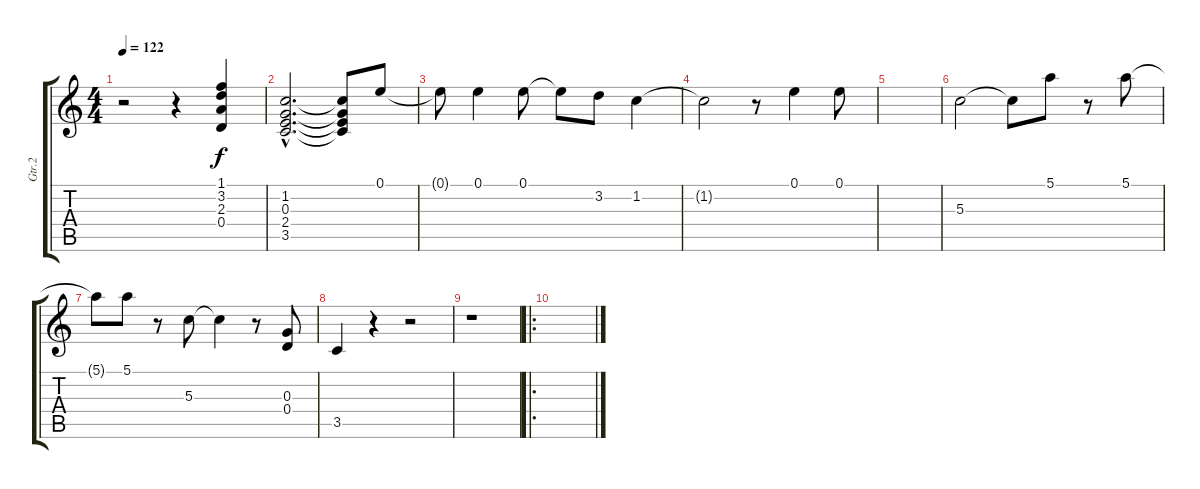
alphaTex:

\track ("Gtr.2" "Gtr.2") {instrument electricguitarclean}
\staff {score tabs}
\tuning (E4 B3 G3 D3 A2 E2) {hide}
\ts (4 4)
\tempo 122
\clef g2
\ks c
r.2{dy f instrument electricguitarclean} r.4 (1.1 3.2 2.3 0.4).4 |
(1.2{hac} 0.3{hac} 2.4{hac} 3.5{hac}).2{d} (1.2{t} 0.3{t} 2.4{t} 3.5{t}).8 0.1.8 |
0.1{t}.8 0.1.4 0.1.8 0.1{t}.8 3.2.8 1.2.4 |
1.2{t}.2 r.8 0.1.4 0.1.8 |
|
5.3.2 5.3{t}.8 5.1.8 r.8 5.1.8 |
5.1{t}.8 5.1.8 r.8 5.3.8 5.3{t}.4 r.8 (0.3 0.4).8 |
3.5.4 r.4 r.2 |
r.1 |
\ro
